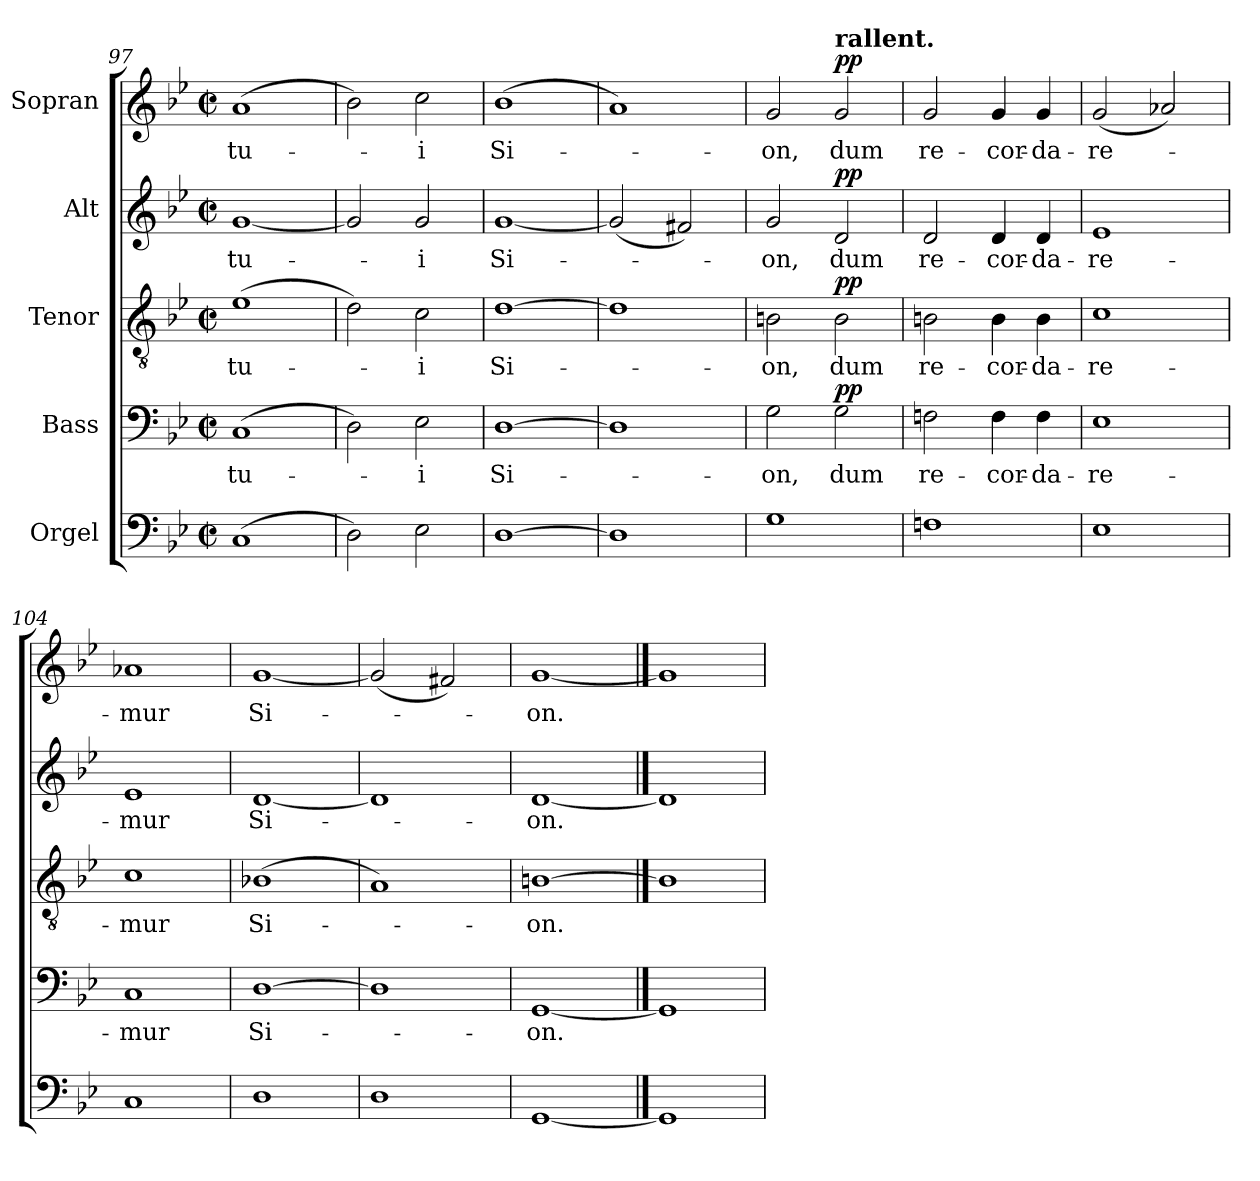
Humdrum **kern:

**kern	**kern	**text	**dynam	**kern	**text	**dynam	**kern	**text	**dynam	**kern	**text	**dynam
*part5	*part4	*part4	*part4	*part3	*part3	*part3	*part2	*part2	*part2	*part1	*part1	*part1
*staff5	*staff4	*staff4	*staff4	*staff3	*staff3	*staff3	*staff2	*staff2	*staff2	*staff1	*staff1	*staff1
*I"Orgel	*I"Bass	*	*	*I"Tenor	*	*	*I"Alt	*	*	*I"Sopran	*	*
!!LO:LB:g=z
*clefF4	*clefF4	*	*	*clefGv2	*	*	*clefG2	*	*	*clefG2	*	*
*k[b-e-]	*k[b-e-]	*	*	*k[b-e-]	*	*	*k[b-e-]	*	*	*k[b-e-]	*	*
*M2/2	*M2/2	*	*	*M2/2	*	*	*M2/2	*	*	*M2/2	*	*
*met(c|)	*met(c|)	*	*	*met(c|)	*	*	*met(c|)	*	*	*met(c|)	*	*
=97	=97	=97	=97	=97	=97	=97	=97	=97	=97	=97	=97	=97
(>1C	(>1C	tu-	.	(>1e-	tu-	.	[1g	tu-	.	(>1a	tu-	.
=98	=98	=98	=98	=98	=98	=98	=98	=98	=98	=98	=98	=98
2D\)	2D\)	.	.	2d\)	.	.	2g/]	.	.	2b-\)	.	.
2E-\	2E-\	-i	.	2c\	-i	.	2g/	-i	.	2cc\	-i	.
=99	=99	=99	=99	=99	=99	=99	=99	=99	=99	=99	=99	=99
[1D	[1D	Si-	.	[1d	Si-	.	[1g	Si-	.	(>1b-	Si-	.
=100	=100	=100	=100	=100	=100	=100	=100	=100	=100	=100	=100	=100
1D]	1D]	.	.	1d]	.	.	(2g/]	.	.	1a)	.	.
.	.	.	.	.	.	.	2f#X/)	.	.	.	.	.
=101	=101	=101	=101	=101	=101	=101	=101	=101	=101	=101	=101	=101
1G	2G\	-on,	.	2Bn\	-on,	.	2g/	-on,	.	2g/	-on,	.
!	!	!	!	!	!	!	!	!	!	!LO:TX:a:B:t=rallent.	!	!
!	!	!	!LO:DY:a	!	!	!LO:DY:a	!	!	!LO:DY:a	!	!	!LO:DY:a
.	2G\	dum	pp	2B\	dum	pp	2d/	dum	pp	2g/	dum	pp
=102	=102	=102	=102	=102	=102	=102	=102	=102	=102	=102	=102	=102
1Fn	2Fn\	re-	.	2Bn\	re-	.	2d/	re-	.	2g/	re-	.
.	4F\	-cor-	.	4B\	-cor-	.	4d/	-cor-	.	4g/	-cor-	.
.	4F\	-da-	.	4B\	-da-	.	4d/	-da-	.	4g/	-da-	.
=103	=103	=103	=103	=103	=103	=103	=103	=103	=103	=103	=103	=103
1E-	1E-	-re-	.	1c	-re-	.	1e-	-re-	.	(2g/	-re-	.
.	.	.	.	.	.	.	.	.	.	2a-X/)	.	.
=104	=104	=104	=104	=104	=104	=104	=104	=104	=104	=104	=104	=104
1C	1C	-mur	.	1c	-mur	.	1e-	-mur	.	1a-X	-mur	.
=105	=105	=105	=105	=105	=105	=105	=105	=105	=105	=105	=105	=105
1D	[1D	Si-	.	(>1B-X	Si-	.	[1d	Si-	.	[1g	Si-	.
=106	=106	=106	=106	=106	=106	=106	=106	=106	=106	=106	=106	=106
1D	1D]	.	.	1A)	.	.	1d]	.	.	(2g/]	.	.
.	.	.	.	.	.	.	.	.	.	2f#X/)	.	.
=107	=107	=107	=107	=107	=107	=107	=107	=107	=107	=107	=107	=107
[1GG	[1GG	-on.	.	[1Bn	-on.	.	[1d	-on.	.	[1g	-on.	.
==108	==108	==108	==108	==108	==108	==108	==108	==108	==108	==108	==108	==108
1GG]	1GG]	.	.	1B]	.	.	1d]	.	.	1g]	.	.
=	=	=	=	=	=	=	=	=	=	=	=	=
*-	*-	*-	*-	*-	*-	*-	*-	*-	*-	*-	*-	*-
